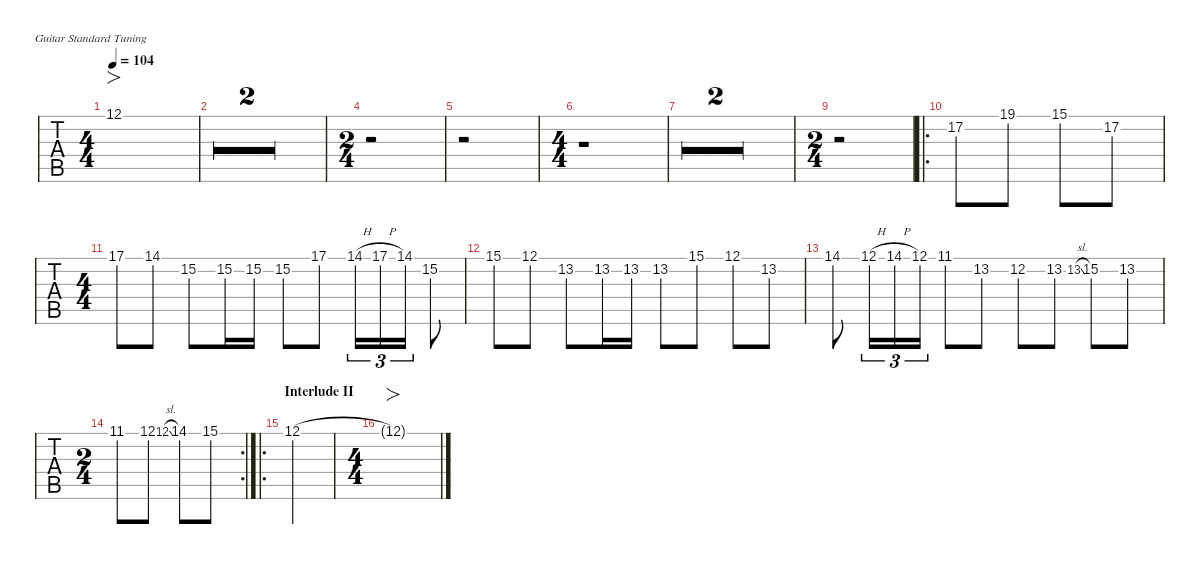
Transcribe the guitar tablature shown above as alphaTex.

\defaultSystemsLayout 4
\hideDynamics
\bracketExtendMode nobrackets
\track ("Harmony Guitar (James)" " ") {defaultSystemsLayout 4 multiBarRest instrument distortionguitar}
\staff {tabs}
\tuning (E4 B3 G3 D3 A2 E2)
\ts (4 4)
\beaming (8 2 2 2 2)
\tempo 104
\clef g2
\ks c
12.1{t}.1{fo dy mf} |
r.1 |
r.1 |
\ts (2 4)
\beaming (8 2 2)
r.2 |
r.2 |
\ts (4 4)
\beaming (8 2 2 2 2)
r.1 |
r.1 |
r.1 |
\ts (2 4)
\beaming (8 2 2)
r.2 |
\ro
17.2.8 19.1.8 15.1.8 17.2.8 |
\ts (4 4)
\beaming (8 2 2 2 2)
17.1.8 14.1{acc #}.8 15.2.8 15.2.16 15.2.16 15.2.8 17.1.8 14.1{h acc #}.16{tu (3 2)} 17.1{h}.16{tu (3 2)} 14.1{acc #}.16{tu (3 2)} 15.2.8 |
15.1.8 12.1.8 13.2.8 13.2.16 13.2.16 13.2.8 15.1.8 12.1.8 13.2.8 |
14.1{acc #}.8 12.1{h}.16{tu (3 2)} 14.1{h acc #}.16{tu (3 2)} 12.1.16{tu (3 2)} 11.1{acc #}.8 13.2.8 12.2.8 13.2.8 13.2{sl}.8{gr onbeat} 15.2.8 13.2.8 |
\rc 2
\ts (2 4)
\beaming (8 2 2)
11.1{acc #}.8 12.1.8 12.1{sl}.8{gr onbeat} 14.1{acc #}.8 15.1.8 |
\ro
\section ("" "Interlude II")
12.1.2 |
\ts (4 4)
\beaming (8 2 2 2 2)
12.1{t}.1{fo}
